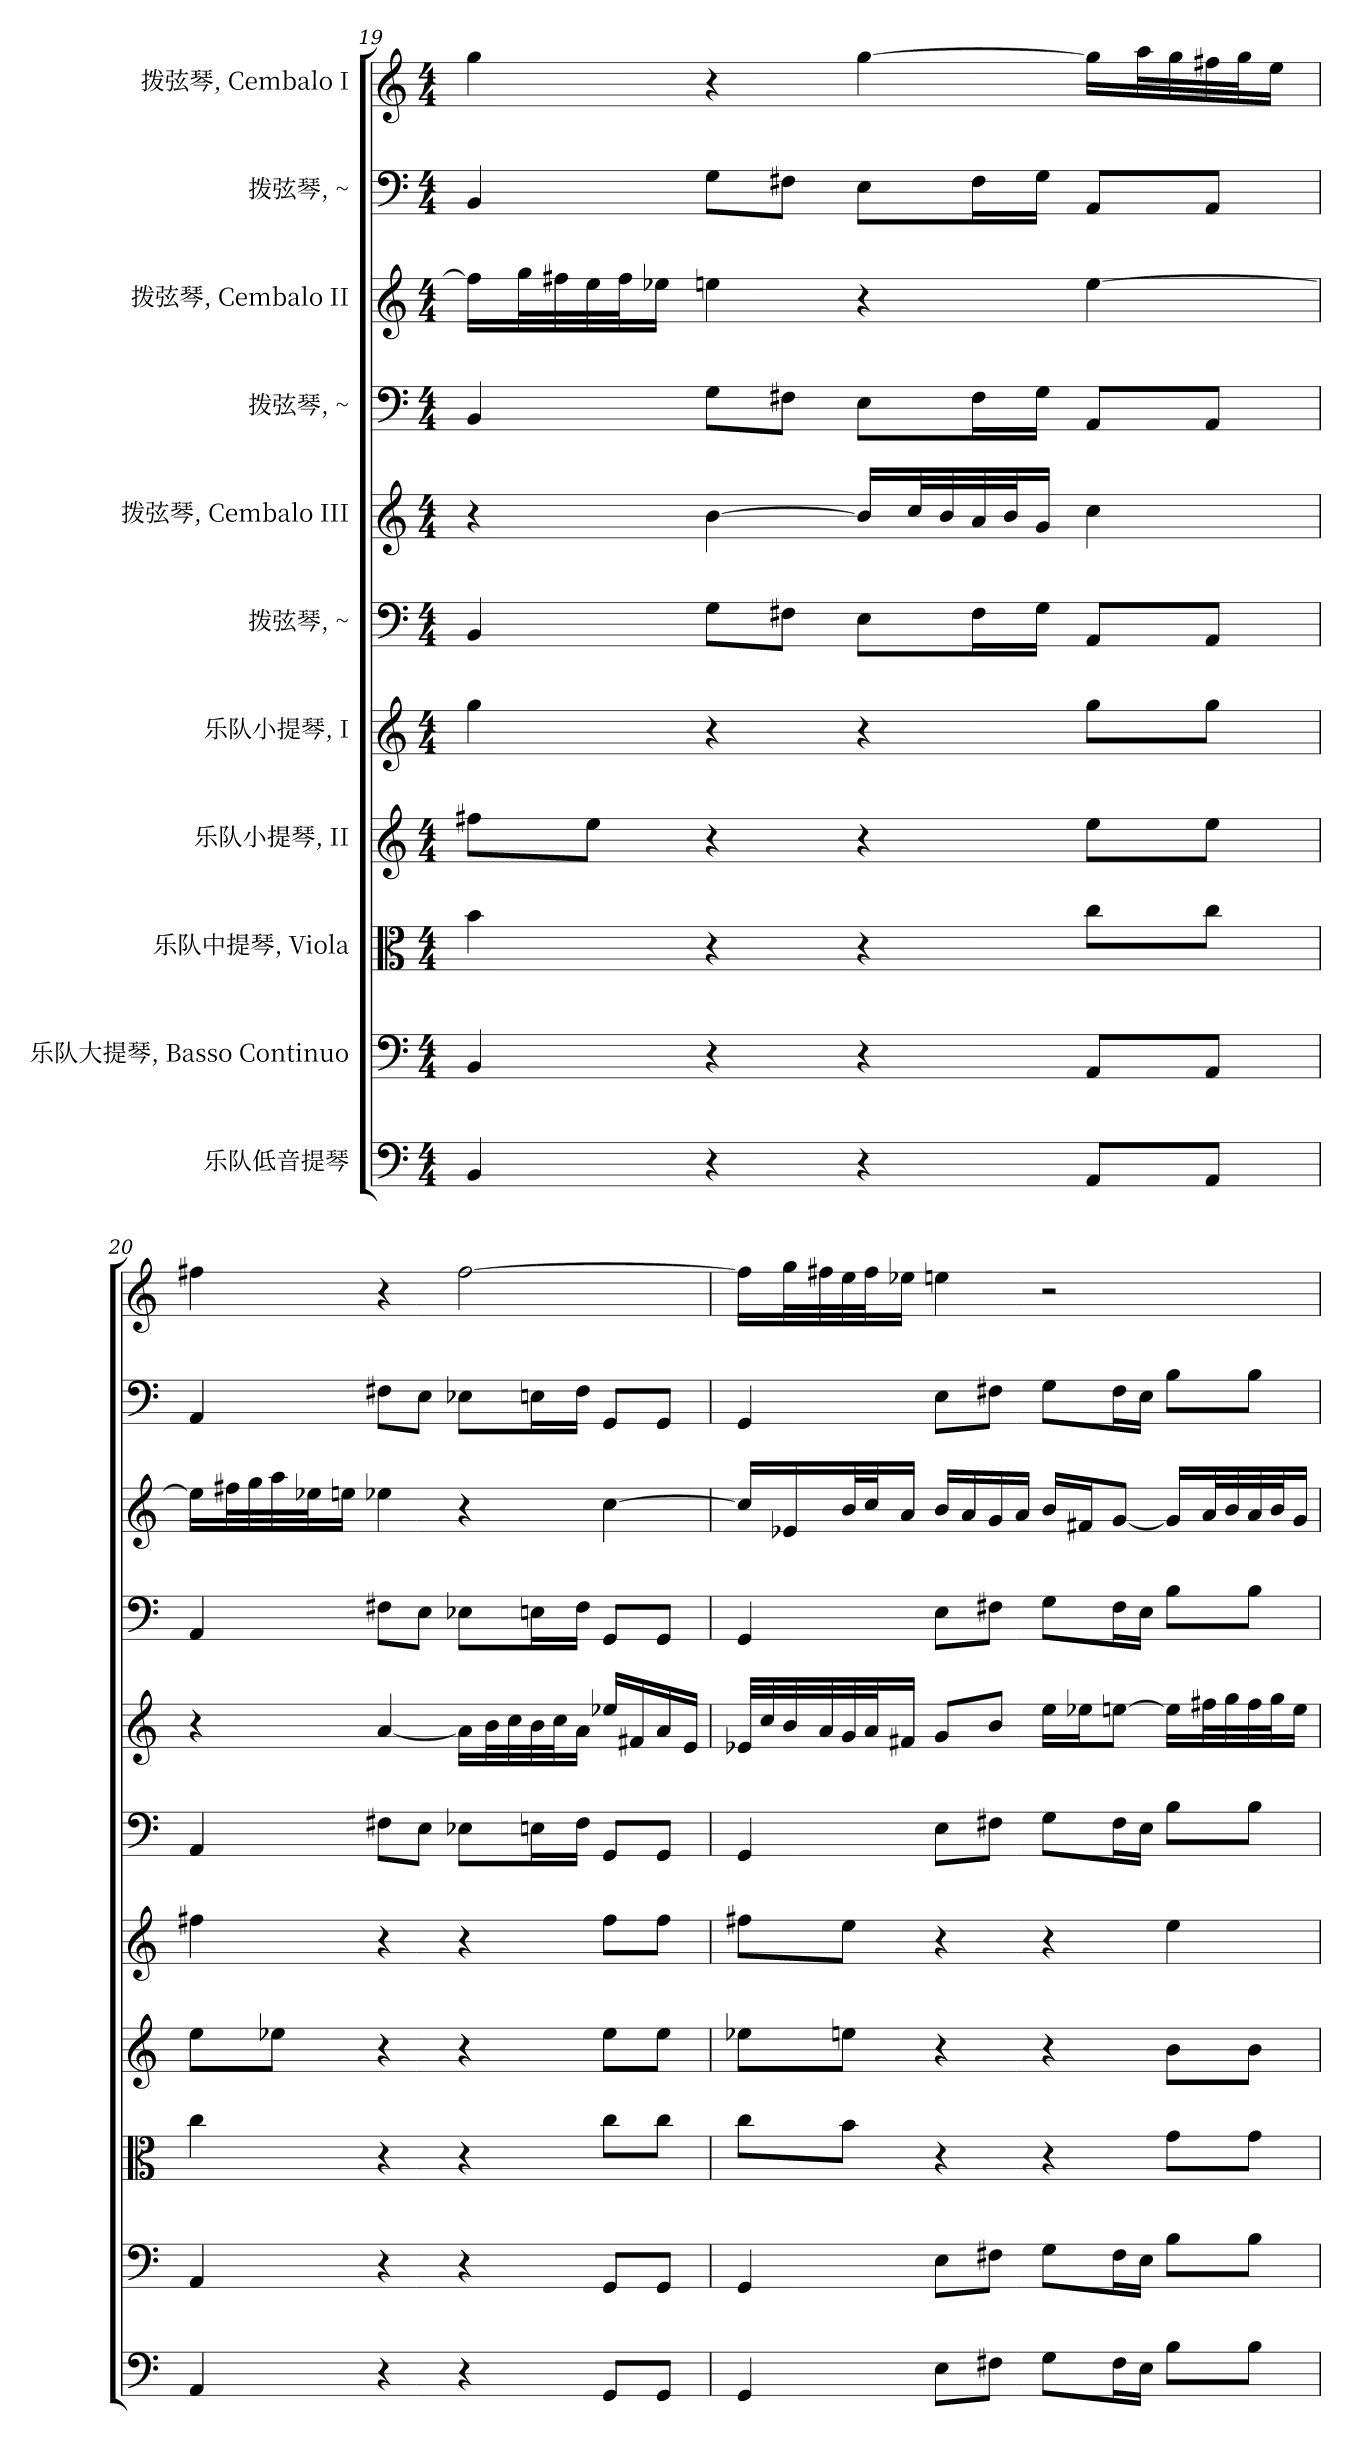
**kern	**kern	**kern	**kern	**kern	**kern	**kern	**kern	**kern	**kern	**kern
*part11	*part10	*part9	*part8	*part7	*part6	*part5	*part4	*part3	*part2	*part1
*staff11	*staff10	*staff9	*staff8	*staff7	*staff6	*staff5	*staff4	*staff3	*staff2	*staff1
*I"乐队低音提琴	*I"乐队大提琴, Basso Continuo	*I"乐队中提琴, Viola	*I"乐队小提琴, II	*I"乐队小提琴, I	*I"拨弦琴, ~	*I"拨弦琴, Cembalo III	*I"拨弦琴, ~	*I"拨弦琴, Cembalo II	*I"拨弦琴, ~	*I"拨弦琴, Cembalo I
!!LO:PB:g=z
*clefF4	*clefF4	*clefC3	*clefG2	*clefG2	*clefF4	*clefG2	*clefF4	*clefG2	*clefF4	*clefG2
*ITrd7c12	*	*	*	*	*	*	*	*	*	*
*k[]	*k[]	*k[]	*k[]	*k[]	*k[]	*k[]	*k[]	*k[]	*k[]	*k[]
*M4/4	*M4/4	*M4/4	*M4/4	*M4/4	*M4/4	*M4/4	*M4/4	*M4/4	*M4/4	*M4/4
=19	=19	=19	=19	=19	=19	=19	=19	=19	=19	=19
4BBB/	4BB/	4b\	8ff#X\L	4gg\	4BB/	4r	4BB/	16ff#\LL]	4BB/	4gg\
.	.	.	.	.	.	.	.	32gg\L	.	.
.	.	.	.	.	.	.	.	32ff#X\	.	.
.	.	.	8ee\J	.	.	.	.	32ee\	.	.
.	.	.	.	.	.	.	.	32ff#\J	.	.
.	.	.	.	.	.	.	.	16ee-X\JJ	.	.
4r	4r	4r	4r	4r	8G\L	[4b\	8G\L	4een\	8G\L	4r
.	.	.	.	.	8F#X\J	.	8F#X\J	.	8F#X\J	.
4r	4r	4r	4r	4r	8E\L	16b/LL]	8E\L	4r	8E\L	[4gg\
.	.	.	.	.	.	32cc/L	.	.	.	.
.	.	.	.	.	.	32b/	.	.	.	.
.	.	.	.	.	16F#\L	32a/	16F#\L	.	16F#\L	.
.	.	.	.	.	.	32b/J	.	.	.	.
.	.	.	.	.	16G\JJ	16g/JJ	16G\JJ	.	16G\JJ	.
8AAA/L	8AA/L	8cc\L	8ee\L	8gg\L	8AA/L	4cc\	8AA/L	[4ee\	8AA/L	16gg\LL]
.	.	.	.	.	.	.	.	.	.	32aa\L
.	.	.	.	.	.	.	.	.	.	32gg\
8AAA/J	8AA/J	8cc\J	8ee\J	8gg\J	8AA/J	.	8AA/J	.	8AA/J	32ff#X\
.	.	.	.	.	.	.	.	.	.	32gg\J
.	.	.	.	.	.	.	.	.	.	16ee\JJ
!!LO:PB:g=z
=20	=20	=20	=20	=20	=20	=20	=20	=20	=20	=20
4AAA/	4AA/	4cc\	8ee\L	4ff#X\	4AA/	4r	4AA/	16ee\LL]	4AA/	4ff#X\
.	.	.	.	.	.	.	.	32ff#X\L	.	.
.	.	.	.	.	.	.	.	32gg\	.	.
.	.	.	8ee-X\J	.	.	.	.	32aa\	.	.
.	.	.	.	.	.	.	.	32ee-X\J	.	.
.	.	.	.	.	.	.	.	16een\JJ	.	.
4r	4r	4r	4r	4r	8F#X\L	[4a/	8F#X\L	4ee-X\	8F#X\L	4r
.	.	.	.	.	8E\J	.	8E\J	.	8E\J	.
4r	4r	4r	4r	4r	8E-X\L	16a\LL]	8E-X\L	4r	8E-X\L	[2ff#\
.	.	.	.	.	.	32b\L	.	.	.	.
.	.	.	.	.	.	32cc\	.	.	.	.
.	.	.	.	.	16En\L	32b\	16En\L	.	16En\L	.
.	.	.	.	.	.	32cc\J	.	.	.	.
.	.	.	.	.	16F#\JJ	16a\JJ	16F#\JJ	.	16F#\JJ	.
8GGG/L	8GG/L	8cc\L	8ee-\L	8ff#\L	8GG/L	16ee-X/LL	8GG/L	[4cc\	8GG/L	.
.	.	.	.	.	.	16f#X/	.	.	.	.
8GGG/J	8GG/J	8cc\J	8ee-\J	8ff#\J	8GG/J	16a/	8GG/J	.	8GG/J	.
.	.	.	.	.	.	16e/JJ	.	.	.	.
!!LO:PB:g=z
=21	=21	=21	=21	=21	=21	=21	=21	=21	=21	=21
4GGG/	4GG/	8cc\L	8ee-X\L	8ff#X\L	4GG/	32e-X/LLL	4GG/	16cc/LL]	4GG/	16ff#\LL]
.	.	.	.	.	.	32cc/	.	.	.	.
.	.	.	.	.	.	32b/	.	16e-X/	.	32gg\L
.	.	.	.	.	.	32a/	.	.	.	32ff#X\
.	.	8b\J	8een\J	8ee\J	.	32g/	.	32b/L	.	32ee\
.	.	.	.	.	.	32a/J	.	32cc/J	.	32ff#\J
.	.	.	.	.	.	16f#X/JJ	.	16a/JJ	.	16ee-X\JJ
8EE\L	8E\L	4r	4r	4r	8E\L	8g/L	8E\L	16b/LL	8E\L	4een\
.	.	.	.	.	.	.	.	16a/	.	.
8FF#X\J	8F#X\J	.	.	.	8F#X\J	8b/J	8F#X\J	16g/	8F#X\J	.
.	.	.	.	.	.	.	.	16a/JJ	.	.
8GG\L	8G\L	4r	4r	4r	8G\L	16ee\LL	8G\L	16b/LL	8G\L	2r
.	.	.	.	.	.	16ee-X\J	.	16f#X/J	.	.
16FF#\L	16F#\L	.	.	.	16F#\L	[8een\J	16F#\L	[8g/J	16F#\L	.
16EE\JJ	16E\JJ	.	.	.	16E\JJ	.	16E\JJ	.	16E\JJ	.
8BB\L	8B\L	8g\L	8b\L	4ee\	8B\L	16ee\LL]	8B\L	16g/LL]	8B\L	.
.	.	.	.	.	.	32ff#X\L	.	32a/L	.	.
.	.	.	.	.	.	32gg\	.	32b/	.	.
8BB\J	8B\J	8g\J	8b\J	.	8B\J	32ff#\	8B\J	32a/	8B\J	.
.	.	.	.	.	.	32gg\J	.	32b/J	.	.
.	.	.	.	.	.	16ee\JJ	.	16g/JJ	.	.
=	=	=	=	=	=	=	=	=	=	=
*-	*-	*-	*-	*-	*-	*-	*-	*-	*-	*-
